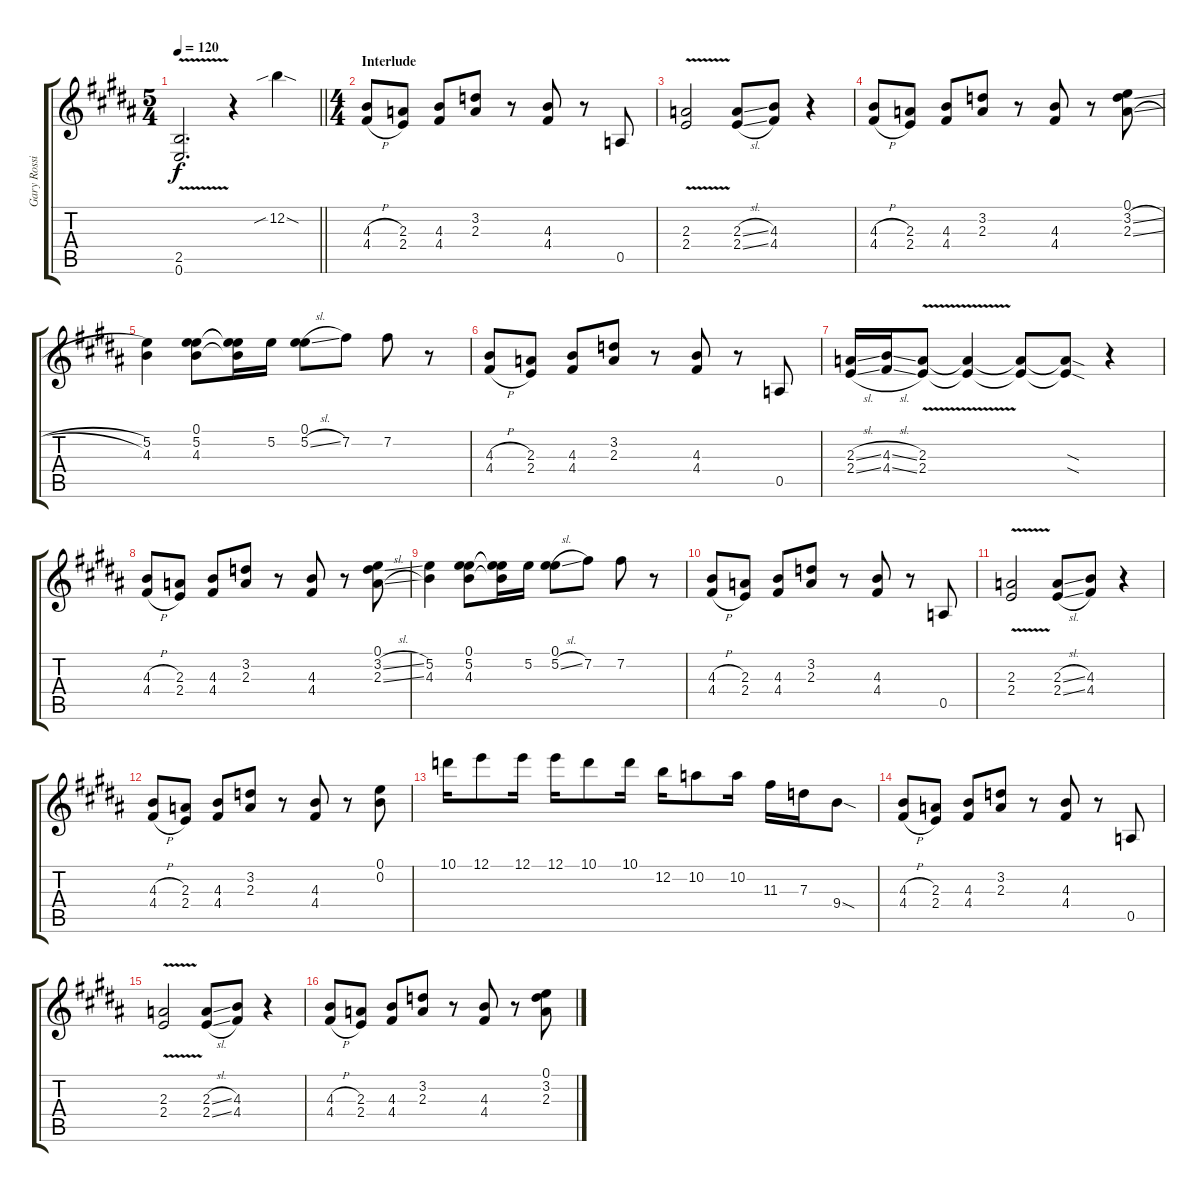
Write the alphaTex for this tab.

\track ("Gary Rossington - Lead Guitar" "Gary Rossi") {instrument overdrivenguitar}
\staff {score tabs}
\tuning (E4 B3 G3 D3 A2 E2) {hide}
\ts (5 4)
\tempo 120
\clef g2
\barLineRight lightlight
\ks b
(2.5{v} 0.6{v}).2{d dy f} r.4 12.2{sib sod}.4 |
\ts (4 4)
\section ("" "Interlude")
(4.3{h} 4.4{h}).8 (2.3 2.4).8 (4.3 4.4).8 (3.2 2.3).8 r.8 (4.3 4.4).8 r.8 0.5.8 |
(2.3{v} 2.4{v}).2 (2.3{sl} 2.4{sl}).8 (4.3 4.4).8 r.4 |
(4.3{h} 4.4{h}).8 (2.3 2.4).8 (4.3 4.4).8 (3.2 2.3).8 r.8 (4.3 4.4).8 r.8 (0.1 3.2{sl} 2.3{sl}).8 |
(5.2 4.3).4 (0.1 5.2 4.3).8 (0.1{t} 5.2{t} 4.3{t}).16 5.2.16 (0.1 5.2{sl}).8 7.2.8 7.2.8 r.8 |
(4.3{h} 4.4{h}).8 (2.3 2.4).8 (4.3 4.4).8 (3.2 2.3).8 r.8 (4.3 4.4).8 r.8 0.5.8 |
(2.3{sl} 2.4{sl}).16 (4.3{sl} 4.4{sl}).16 (2.3{v} 2.4{v}).8 (2.3{t} 2.4{t}).4 (2.3{t} 2.4{t}).8 (2.3{sod t} 2.4{sod t}).8 r.4 |
(4.3{h} 4.4{h}).8 (2.3 2.4).8 (4.3 4.4).8 (3.2 2.3).8 r.8 (4.3 4.4).8 r.8 (0.1 3.2{sl} 2.3{sl}).8 |
(5.2 4.3).4 (0.1 5.2 4.3).8 (0.1{t} 5.2{t} 4.3{t}).16 5.2.16 (0.1 5.2{sl}).8 7.2.8 7.2.8 r.8 |
(4.3{h} 4.4{h}).8 (2.3 2.4).8 (4.3 4.4).8 (3.2 2.3).8 r.8 (4.3 4.4).8 r.8 0.5.8 |
(2.3{v} 2.4{v}).2 (2.3{sl} 2.4{sl}).8 (4.3 4.4).8 r.4 |
(4.3{h} 4.4{h}).8 (2.3 2.4).8 (4.3 4.4).8 (3.2 2.3).8 r.8 (4.3 4.4).8 r.8 (0.1 0.2).8 |
10.1.16 12.1.8 12.1.16 12.1.16 10.1.8 10.1.16 12.2.16 10.2.8 10.2.16 11.3.16 7.3.16 9.4{sod}.8 |
(4.3{h} 4.4{h}).8 (2.3 2.4).8 (4.3 4.4).8 (3.2 2.3).8 r.8 (4.3 4.4).8 r.8 0.5.8 |
(2.3{v} 2.4{v}).2 (2.3{sl} 2.4{sl}).8 (4.3 4.4).8 r.4 |
(4.3{h} 4.4{h}).8 (2.3 2.4).8 (4.3 4.4).8 (3.2 2.3).8 r.8 (4.3 4.4).8 r.8 (0.1 3.2{sl} 2.3{sl}).8
